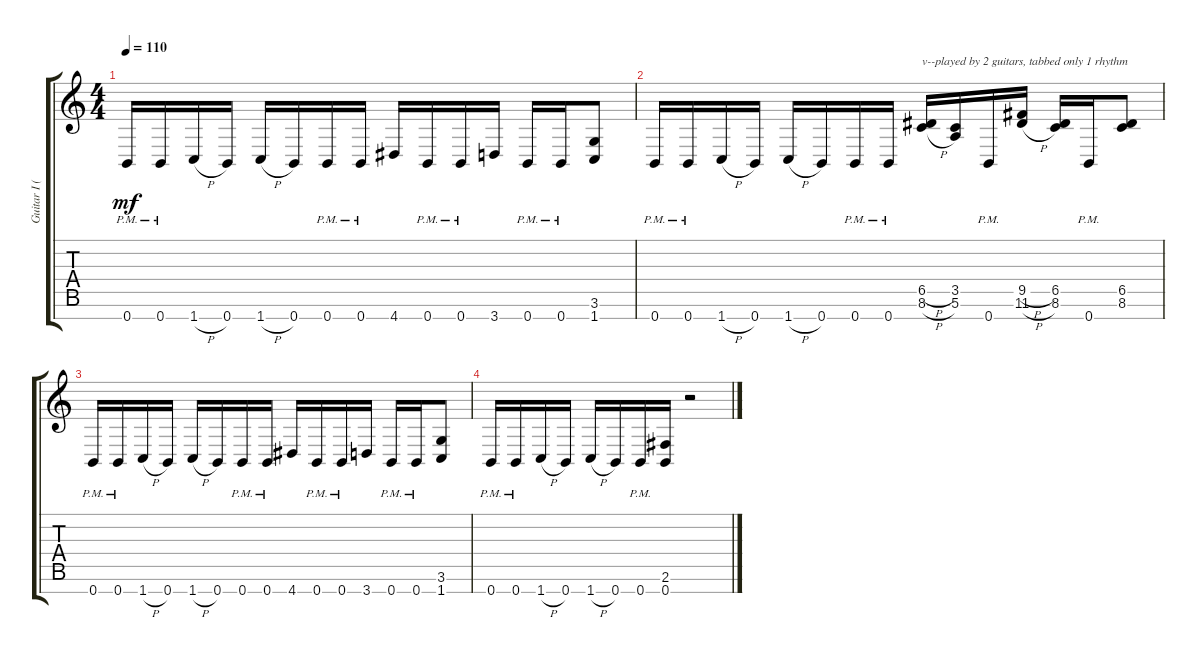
\track ("Guitar I (Rhythm)" "Guitar I (") {instrument distortionguitar}
\staff {score tabs}
\tuning (E4 B3 G3 D3 A2 E2 B1) {hide}
\ts (4 4)
\tempo 110
\clef g2
\ks c
0.7{pm}.16{dy mf} 0.7{pm}.16 1.7{h}.16 0.7.16 1.7{h}.16 0.7.16 0.7{pm}.16 0.7{pm}.16 4.7.16 0.7{pm}.16 0.7{pm}.16 3.7.16 0.7{pm}.16 0.7{pm}.16 (3.6 1.7).8 |
0.7{pm}.16 0.7{pm}.16 1.7{h}.16 0.7.16 1.7{h}.16 0.7.16 0.7{pm}.16 0.7{pm}.16 (6.5{h} 8.6{h}).16{txt "v--played by 2 guitars, tabbed only 1 rhythm"} (3.5 5.6).16 0.7{pm}.16 (9.5{h} 11.6{h}).16 (6.5 8.6).16 0.7{pm}.16 (6.5 8.6).8 |
0.7{pm}.16 0.7{pm}.16 1.7{h}.16 0.7.16 1.7{h}.16 0.7.16 0.7{pm}.16 0.7{pm}.16 4.7.16 0.7{pm}.16 0.7{pm}.16 3.7.16 0.7{pm}.16 0.7{pm}.16 (3.6 1.7).8 |
0.7{pm}.16 0.7{pm}.16 1.7{h}.16 0.7.16 1.7{h}.16 0.7.16 0.7{pm}.16 (2.6 0.7).16 r.2
